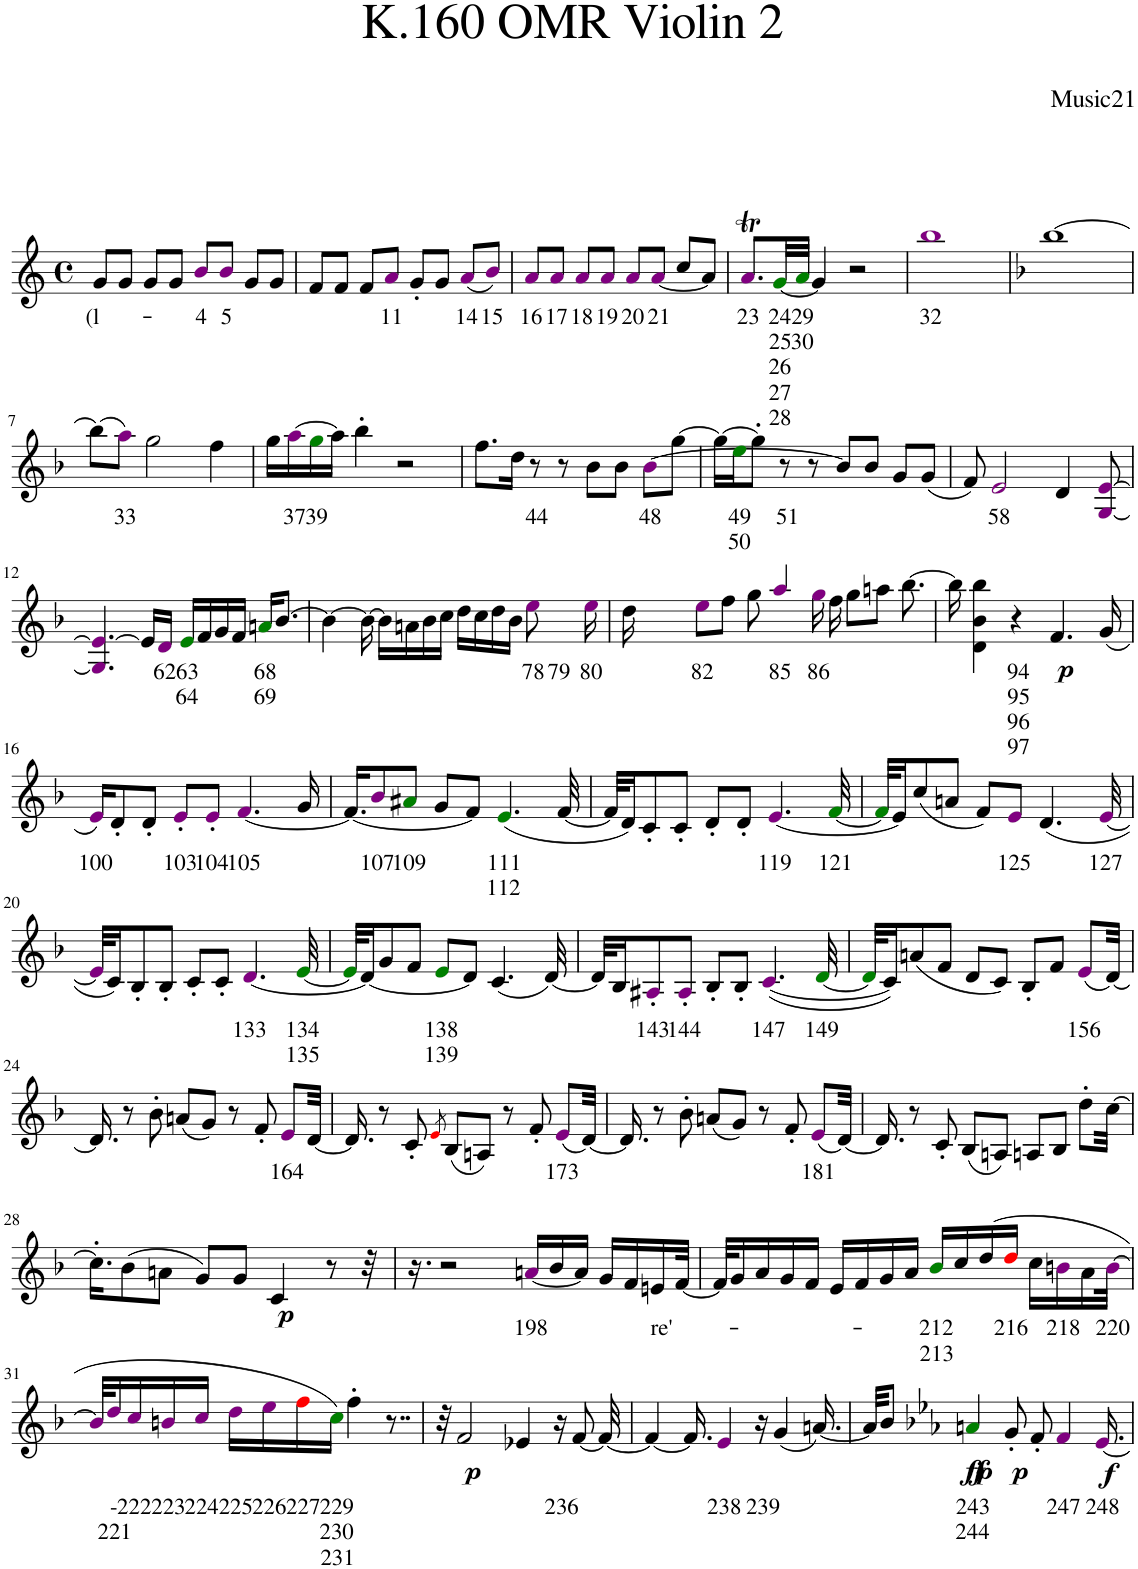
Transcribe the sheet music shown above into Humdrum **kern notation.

**kern	**text	**text	**text	**text	**text	**dynam
*part1	*part1	*part1	*part1	*part1	*part1	*part1
*staff1	*staff1	*staff1	*staff1	*staff1	*staff1	*staff1
*I"Mens Voices	*	*	*	*	*	*
*I'Men	*	*	*	*	*	*
*clefG2	*	*	*	*	*	*
*k[]	*	*	*	*	*	*
*M4/4	*	*	*	*	*	*
*met(c)	*	*	*	*	*	*
=1	=1	=1	=1	=1	=1	=1
!	!LO:LY:b	!	!	!	!	!
8g/L	(l-	.	.	.	.	.
8g/J	.	.	.	.	.	.
8g/L	.	.	.	.	.	.
8g/J	.	.	.	.	.	.
!	!LO:LY:b	!	!	!	!	!
8bi/L	4	.	.	.	.	.
!	!LO:LY:b	!	!	!	!	!
8bi/J	5	.	.	.	.	.
8g/L	.	.	.	.	.	.
8g/J	.	.	.	.	.	.
=2	=2	=2	=2	=2	=2	=2
8f/L	.	.	.	.	.	.
8f/J	.	.	.	.	.	.
8f/L	.	.	.	.	.	.
!	!LO:LY:b	!	!	!	!	!
8ai/J	11	.	.	.	.	.
8g'/L	.	.	.	.	.	.
8g/J	.	.	.	.	.	.
!	!LO:LY:b	!	!	!	!	!
(8ai/L	14	.	.	.	.	.
!	!LO:LY:b	!	!	!	!	!
8bi/J)	15	.	.	.	.	.
=3	=3	=3	=3	=3	=3	=3
!	!LO:LY:b	!	!	!	!	!
8ai/L	16	.	.	.	.	.
!	!LO:LY:b	!	!	!	!	!
8ai/J	17	.	.	.	.	.
!	!LO:LY:b	!	!	!	!	!
8ai/L	18	.	.	.	.	.
!	!LO:LY:b	!	!	!	!	!
8ai/J	19	.	.	.	.	.
!	!LO:LY:b	!	!	!	!	!
8ai/L	20	.	.	.	.	.
!	!LO:LY:b	!	!	!	!	!
[8ai/J	21	.	.	.	.	.
8cc/L	.	.	.	.	.	.
8a/J]	.	.	.	.	.	.
=4	=4	=4	=4	=4	=4	=4
!	!LO:LY:b	!	!	!	!	!
8.aTi/L	23	.	.	.	.	.
!	!LO:LY:b	!LO:LY:b	!LO:LY:b	!LO:LY:b	!LO:LY:b	!
[32gj/LL	24	25	26	27	28	.
!	!LO:LY:b	!LO:LY:b	!	!	!	!
32aj/JJJ	29	30	.	.	.	.
4g/]	.	.	.	.	.	.
2r	.	.	.	.	.	.
=5	=5	=5	=5	=5	=5	=5
!	!LO:LY:b	!	!	!	!	!
1bbi	32	.	.	.	.	.
=6	=6	=6	=6	=6	=6	=6
*k[b-]	*	*	*	*	*	*
[1bb-	.	.	.	.	.	.
!!LO:LB:g=z
=7	=7	=7	=7	=7	=7	=7
(8bb-\L]	.	.	.	.	.	.
!	!LO:LY:b	!	!	!	!	!
8aai\J)	33	.	.	.	.	.
2gg\	.	.	.	.	.	.
4ff\	.	.	.	.	.	.
=8	=8	=8	=8	=8	=8	=8
16gg\LL	.	.	.	.	.	.
!	!LO:LY:b	!	!	!	!	!
[16aai\	37	.	.	.	.	.
!	!LO:LY:b	!	!	!	!	!
16ggj\	39	.	.	.	.	.
16aa\JJ]	.	.	.	.	.	.
4bb-'\	.	.	.	.	.	.
2r	.	.	.	.	.	.
=9	=9	=9	=9	=9	=9	=9
8.ff\L	.	.	.	.	.	.
16dd\Jk	.	.	.	.	.	.
!	!LO:LY:b	!	!	!	!	!
8r	44	.	.	.	.	.
8r	.	.	.	.	.	.
8b-\L	.	.	.	.	.	.
8b-\J	.	.	.	.	.	.
!	!LO:LY:b	!	!	!	!	!
[8b-i\L	48	.	.	.	.	.
[8gg\J	.	.	.	.	.	.
=10	=10	=10	=10	=10	=10	=10
16gg\LL_	.	.	.	.	.	.
!	!LO:LY:b	!LO:LY:b	!	!	!	!
16eej\J	49	50	.	.	.	.
8gg'\J]	.	.	.	.	.	.
!	!LO:LY:b	!	!	!	!	!
8r	51	.	.	.	.	.
8r	.	.	.	.	.	.
8b-/L]	.	.	.	.	.	.
8b-/J	.	.	.	.	.	.
8g/L	.	.	.	.	.	.
(8g/J	.	.	.	.	.	.
=11	=11	=11	=11	=11	=11	=11
8f/)	.	.	.	.	.	.
!	!LO:LY:b	!	!	!	!	!
2ei/	58	.	.	.	.	.
4d/	.	.	.	.	.	.
[8Gi/ [8ei/	.	.	.	.	.	.
!!LO:LB:g=z
=12	=12	=12	=12	=12	=12	=12
4.Gi/] 4.ei/_	.	.	.	.	.	.
16e/LL]	.	.	.	.	.	.
!	!LO:LY:b	!	!	!	!	!
16di/JJ	62	.	.	.	.	.
!	!LO:LY:b	!LO:LY:b	!	!	!	!
16ej/LL	63	64	.	.	.	.
16f/	.	.	.	.	.	.
16g/	.	.	.	.	.	.
16f/JJ	.	.	.	.	.	.
!	!LO:LY:b	!LO:LY:b	!	!	!	!
16anj/KL	68	69	.	.	.	.
[8.b-/J	.	.	.	.	.	.
=13	=13	=13	=13	=13	=13	=13
4b-\_	.	.	.	.	.	.
16b-\_	.	.	.	.	.	.
16b-\LL]	.	.	.	.	.	.
16an\	.	.	.	.	.	.
16b-\	.	.	.	.	.	.
16cc\JJ	.	.	.	.	.	.
16dd\LL	.	.	.	.	.	.
16cc\	.	.	.	.	.	.
16dd\	.	.	.	.	.	.
16b-\JJ	.	.	.	.	.	.
!	!LO:LY:b	!	!	!	!	!
8eei\	78	.	.	.	.	.
!	!LO:LY:b	!	!	!	!	!
16ryy	79	.	.	.	.	.
8ryy	.	.	.	.	.	.
!	!LO:LY:b	!	!	!	!	!
16eei\	80	.	.	.	.	.
=14	=14	=14	=14	=14	=14	=14
16dd\	.	.	.	.	.	.
8ryy	.	.	.	.	.	.
4ryy	.	.	.	.	.	.
16ryy	.	.	.	.	.	.
!	!LO:LY:b	!	!	!	!	!
8eei\L	82	.	.	.	.	.
8ff\J	.	.	.	.	.	.
8gg\	.	.	.	.	.	.
!	!LO:LY:b	!	!	!	!	!
4aai/	85	.	.	.	.	.
!	!LO:LY:b	!	!	!	!	!
16ggi\	86	.	.	.	.	.
16ff\	.	.	.	.	.	.
8gg\L	.	.	.	.	.	.
8aan\J	.	.	.	.	.	.
[8.bb-\	.	.	.	.	.	.
=15	=15	=15	=15	=15	=15	=15
16bb-\]	.	.	.	.	.	.
4d\ 4b-\ 4bb-\	.	.	.	.	.	.
!	!LO:LY:b	!LO:LY:b	!LO:LY:b	!LO:LY:b	!	!
4r	94	95	96	97	.	.
!	!	!	!	!	!	!LO:DY:b
4.f/	.	.	.	.	.	p
(16g/	.	.	.	.	.	.
!!LO:LB:g=z
=16	=16	=16	=16	=16	=16	=16
!	!LO:LY:b	!	!	!	!	!
16ei/KL)	100	.	.	.	.	.
8d'/	.	.	.	.	.	.
8d'/J	.	.	.	.	.	.
!	!LO:LY:b	!	!	!	!	!
8e'i/L	103	.	.	.	.	.
!	!LO:LY:b	!	!	!	!	!
8e'i/J	104	.	.	.	.	.
!	!LO:LY:b	!	!	!	!	!
[4.fi/	105	.	.	.	.	.
16g/	.	.	.	.	.	.
=17	=17	=17	=17	=17	=17	=17
16.f/KL_	.	.	.	.	.	.
!	!LO:LY:b	!	!	!	!	!
8b-i/	107	.	.	.	.	.
!	!LO:LY:b	!	!	!	!	!
8a#Xj/J	109	.	.	.	.	.
8g/L	.	.	.	.	.	.
8f/J]	.	.	.	.	.	.
!	!LO:LY:b	!LO:LY:b	!	!	!	!
(4.ej/	111	112	.	.	.	.
[32f/	.	.	.	.	.	.
=18	=18	=18	=18	=18	=18	=18
32f/KLL]	.	.	.	.	.	.
16d/J)	.	.	.	.	.	.
8c'/	.	.	.	.	.	.
8c'/J	.	.	.	.	.	.
8d'/L	.	.	.	.	.	.
8d'/J	.	.	.	.	.	.
!	!LO:LY:b	!	!	!	!	!
[4.ei/	119	.	.	.	.	.
!	!LO:LY:b	!	!	!	!	!
[32fj/	121	.	.	.	.	.
=19	=19	=19	=19	=19	=19	=19
32fj/KLL]	.	.	.	.	.	.
16e/J]	.	.	.	.	.	.
(8cc/	.	.	.	.	.	.
8an/J	.	.	.	.	.	.
8f/L)	.	.	.	.	.	.
!	!LO:LY:b	!	!	!	!	!
8ei/J	125	.	.	.	.	.
(4.d/	.	.	.	.	.	.
!	!LO:LY:b	!	!	!	!	!
[32ei/	127	.	.	.	.	.
!!LO:LB:g=z
=20	=20	=20	=20	=20	=20	=20
32ei/KLL]	.	.	.	.	.	.
16c/J)	.	.	.	.	.	.
8B-'/	.	.	.	.	.	.
8B-'/J	.	.	.	.	.	.
8c'/L	.	.	.	.	.	.
8c'/J	.	.	.	.	.	.
!	!LO:LY:b	!	!	!	!	!
[4.di/	133	.	.	.	.	.
!	!LO:LY:b	!LO:LY:b	!	!	!	!
[32ej/	134	135	.	.	.	.
=21	=21	=21	=21	=21	=21	=21
32ej/KLL]	.	.	.	.	.	.
16d/J_	.	.	.	.	.	.
8g/	.	.	.	.	.	.
8f/J	.	.	.	.	.	.
!	!LO:LY:b	!LO:LY:b	!	!	!	!
8ej/L	138	139	.	.	.	.
8d/J]	.	.	.	.	.	.
(4.c/	.	.	.	.	.	.
[32d/)	.	.	.	.	.	.
=22	=22	=22	=22	=22	=22	=22
32d/KLL]	.	.	.	.	.	.
16B-/J	.	.	.	.	.	.
!	!LO:LY:b	!	!	!	!	!
8A#X'i/	143	.	.	.	.	.
!	!LO:LY:b	!	!	!	!	!
8A#'i/J	144	.	.	.	.	.
8B-'/L	.	.	.	.	.	.
8B-'/J	.	.	.	.	.	.
!	!LO:LY:b	!	!	!	!	!
([4.ci/	147	.	.	.	.	.
!	!LO:LY:b	!	!	!	!	!
[32dj/	149	.	.	.	.	.
=23	=23	=23	=23	=23	=23	=23
32dj/KLL]	.	.	.	.	.	.
16c/J])	.	.	.	.	.	.
(8an/	.	.	.	.	.	.
8f/J	.	.	.	.	.	.
8d/L	.	.	.	.	.	.
8c/J)	.	.	.	.	.	.
8B-'/L	.	.	.	.	.	.
8f/J	.	.	.	.	.	.
!	!LO:LY:b	!	!	!	!	!
(8ei/L	156	.	.	.	.	.
[32d/Jkk)	.	.	.	.	.	.
!!LO:LB:g=z
=24	=24	=24	=24	=24	=24	=24
16.d/]	.	.	.	.	.	.
8r	.	.	.	.	.	.
8b-'\	.	.	.	.	.	.
(8an/L	.	.	.	.	.	.
8g/J)	.	.	.	.	.	.
8r	.	.	.	.	.	.
8f'/	.	.	.	.	.	.
!	!LO:LY:b	!	!	!	!	!
8ei/L	164	.	.	.	.	.
[32d/Jkk	.	.	.	.	.	.
=25	=25	=25	=25	=25	=25	=25
16.d/]	.	.	.	.	.	.
8r	.	.	.	.	.	.
8c'/	.	.	.	.	.	.
8qeZ/	.	.	.	.	.	.
(8B-/L	.	.	.	.	.	.
8An/J)	.	.	.	.	.	.
8r	.	.	.	.	.	.
8f'/	.	.	.	.	.	.
!	!LO:LY:b	!	!	!	!	!
(8ei/L	173	.	.	.	.	.
[32d/Jkk)	.	.	.	.	.	.
=26	=26	=26	=26	=26	=26	=26
16.d/]	.	.	.	.	.	.
8r	.	.	.	.	.	.
8b-'\	.	.	.	.	.	.
(8an/L	.	.	.	.	.	.
8g/J)	.	.	.	.	.	.
8r	.	.	.	.	.	.
8f'/	.	.	.	.	.	.
!	!LO:LY:b	!	!	!	!	!
(8ei/L	181	.	.	.	.	.
[32d/Jkk)	.	.	.	.	.	.
=27	=27	=27	=27	=27	=27	=27
16.d/]	.	.	.	.	.	.
8r	.	.	.	.	.	.
8c'/	.	.	.	.	.	.
(8B-/L	.	.	.	.	.	.
8An/J)	.	.	.	.	.	.
8An/L	.	.	.	.	.	.
8B-/J	.	.	.	.	.	.
8dd'\L	.	.	.	.	.	.
[32cc\Jkk	.	.	.	.	.	.
!!LO:LB:g=z
=28	=28	=28	=28	=28	=28	=28
16.cc'\KL]	.	.	.	.	.	.
(8b-\	.	.	.	.	.	.
8an\J	.	.	.	.	.	.
8g/L)	.	.	.	.	.	.
8g/J	.	.	.	.	.	.
!	!	!	!	!	!	!LO:DY:b
4c/	.	.	.	.	.	p
8r	.	.	.	.	.	.
32r	.	.	.	.	.	.
=29	=29	=29	=29	=29	=29	=29
16.r	.	.	.	.	.	.
2r	.	.	.	.	.	.
!	!LO:LY:b	!	!	!	!	!
[16ani/LL	198	.	.	.	.	.
16b-/	.	.	.	.	.	.
16a/JJ]	.	.	.	.	.	.
16g/LL	.	.	.	.	.	.
16f/	.	.	.	.	.	.
!	!LO:LY:b	!	!	!	!	!
16en/	-re'-	.	.	.	.	.
[32f/JJk	.	.	.	.	.	.
=30	=30	=30	=30	=30	=30	=30
32f/KLL]	.	.	.	.	.	.
16g/	.	.	.	.	.	.
16a/	.	.	.	.	.	.
16g/	.	.	.	.	.	.
16f/JJ	.	.	.	.	.	.
16e/LL	.	.	.	.	.	.
16f/	.	.	.	.	.	.
16g/	.	.	.	.	.	.
16a/JJ	.	.	.	.	.	.
!	!LO:LY:b	!LO:LY:b	!	!	!	!
16b-j/LL	212	213	.	.	.	.
16cc/	.	.	.	.	.	.
(16dd/	.	.	.	.	.	.
!	!LO:LY:b	!	!	!	!	!
16ddZ/JJ	216	.	.	.	.	.
16cc\LL	.	.	.	.	.	.
!	!LO:LY:b	!	!	!	!	!
16bni\	218	.	.	.	.	.
16a\	.	.	.	.	.	.
!	!LO:LY:b	!	!	!	!	!
[32bi\JJk	220	.	.	.	.	.
!!LO:LB:g=z
=31	=31	=31	=31	=31	=31	=31
32bi/KLL]	.	.	.	.	.	.
!	!LO:LY:b	!LO:LY:b	!	!	!	!
16ddi/	--	221	.	.	.	.
!	!LO:LY:b	!	!	!	!	!
16cci/	222	.	.	.	.	.
!	!LO:LY:b	!	!	!	!	!
16bni/	223	.	.	.	.	.
!	!LO:LY:b	!	!	!	!	!
16cci/JJ	224	.	.	.	.	.
!	!LO:LY:b	!	!	!	!	!
16ddi\LL	225	.	.	.	.	.
!	!LO:LY:b	!	!	!	!	!
16eei\	226	.	.	.	.	.
!	!LO:LY:b	!	!	!	!	!
16ffZ\	227	.	.	.	.	.
!	!LO:LY:b	!LO:LY:b	!LO:LY:b	!	!	!
16ccj\JJ)	229	230	231	.	.	.
4ff'\	.	.	.	.	.	.
8..r	.	.	.	.	.	.
=32	=32	=32	=32	=32	=32	=32
32r	.	.	.	.	.	.
!	!	!	!	!	!	!LO:DY:b
2f/	.	.	.	.	.	p
4e-X/	.	.	.	.	.	.
!	!LO:LY:b	!	!	!	!	!
16r	236	.	.	.	.	.
[8f/	.	.	.	.	.	.
32f/_	.	.	.	.	.	.
=33	=33	=33	=33	=33	=33	=33
4f/_	.	.	.	.	.	.
16.f/]	.	.	.	.	.	.
!	!LO:LY:b	!	!	!	!	!
4ei/	238	.	.	.	.	.
!	!LO:LY:b	!	!	!	!	!
16r	239	.	.	.	.	.
(4g/	.	.	.	.	.	.
[16.an/)	.	.	.	.	.	.
=34	=34	=34	=34	=34	=34	=34
32a/KKL]	.	.	.	.	.	.
8b-/J	.	.	.	.	.	.
!	!LO:LY:b	!LO:LY:b	!	!	!	!LO:DY:b
!	!	!	!	!	!	!LO:DY:n=1:b
4anj/	243	244	.	.	.	fp f
!	!	!	!	!	!	!LO:DY:n=2:b
8g'/	.	.	.	.	.	p
8f'/	.	.	.	.	.	.
!	!LO:LY:b	!	!	!	!	!
4fi/	247	.	.	.	.	.
!	!LO:LY:b	!	!	!	!	!LO:DY:n=3:b
[16.e-i/	248	.	.	.	.	f
=	=	=	=	=	=	=
*-	*-	*-	*-	*-	*-	*-
